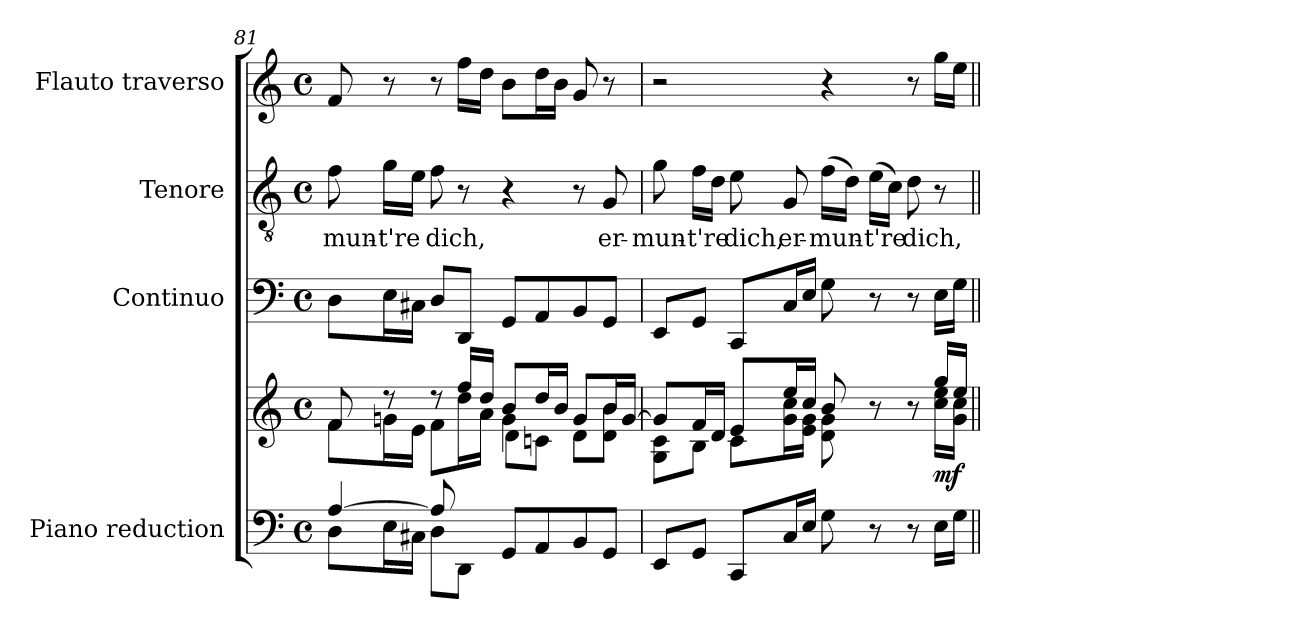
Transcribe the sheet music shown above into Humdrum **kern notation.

**kern	**kern	**dynam	**kern	**kern	**text	**kern
*part4	*part4	*part4	*part3	*part2	*part2	*part1
*staff5	*staff4	*staff4/5	*staff3	*staff2	*staff2	*staff1
*I"Piano reduction	*	*	*I"Continuo	*I"Tenore	*	*I"Flauto traverso
*I'Pno	*	*	*	*	*	*I'Fl
!!LO:LB:g=z
*clefF4	*clefG2	*	*clefF4	*clefGv2	*	*clefG2
*k[]	*k[]	*	*k[]	*k[]	*	*k[]
*M4/4	*M4/4	*	*M4/4	*M4/4	*	*M4/4
*met(c)	*met(c)	*	*met(c)	*met(c)	*	*met(c)
=81	=81	=81	=81	=81	=81	=81
*^	*^	*	*	*	*	*
*	*	*	*^	*	*	*	*	*
!	!	!	!	!	!	!	!	!LO:LY:b	!
[4A/	8D\L	8f/	8f\L	4.ryy	.	8D\L	8f\	-mun-	8f/
!	!	!	!	!	!	!	!	!LO:LY:b	!
.	16E\L	8r	16gn\L	.	.	16E\L	16g\LL	-t're	8r
.	16C#X\JJ	.	16e\JJ	.	.	16C#X\JJ	16e\JJ	.	.
!	!	!	!	!	!	!	!	!LO:LY:b	!
8A/L]	8D\L	8r	8f\L	.	.	8D/L	8f\	dich,	8r
4.ryy	8DD\J	16ff/LL	16dd\L	16a\L	.	8DD/J	8r	.	16ff\LL
.	.	16dd/JJ	16a\JJ	16f\JJ	.	.	.	.	16dd\JJ
.	8GG/L	8b/L	4g\	8d\L	.	8GG/L	4r	.	8b\L
.	8AA/	16dd/L	.	8cn\J	.	8AA/	.	.	16dd\L
.	.	16b/JJ	.	.	.	.	.	.	16b\JJ
4ryy	8BB/	8g/L	8d\L	4ryy	.	8BB/	8r	.	8g/
!	!	!	!	!	!	!	!	!LO:LY:b	!
.	8GG/J	16b/L	8d\ 8b\J	.	.	8GG/J	8G/	er-	8r
.	.	[16g/JJ	.	.	.	.	.	.	.
*v	*v	*	*	*	*	*	*	*	*
*	*	*v	*v	*	*	*	*	*
=82	=82	=82	=82	=82	=82	=82	=82
!	!	!	!	!	!	!LO:LY:b	!
8EE/L	8g/L]	8G\ 8c\L	.	8EE/L	8g\	-mun-	2r
!	!	!	!	!	!	!LO:LY:b	!
8GG/J	16f/L	8B\J	.	8GG/J	16f\LL	-t're	.
.	16d/JJ	.	.	.	16d\JJ	.	.
!	!	!	!	!	!	!LO:LY:b	!
8CC/L	8e/L	8c\L	.	8CC/L	8e\	dich,	.
!	!	!	!	!	!	!LO:LY:b	!
16C/L	16ee/L	16g\ 16cc\L	.	16C/L	8G/	er-	.
16E/JJ	16cc/JJ	16e\ 16g\JJ	.	16E/JJ	.	.	.
!	!	!	!	!	!	!LO:LY:b	!
8G\	8b/	8d\ 8g\	.	8G\	(16f\LL	-mun-	4r
.	.	.	.	.	16d\JJ)	.	.
!	!	!	!	!	!	!LO:LY:b	!
8r	8r	8ryy	.	8r	(16e\LL	-t're	.
.	.	.	.	.	16c\JJ)	.	.
!	!	!	!	!	!	!LO:LY:b	!
8r	8r	8ryy	.	8r	8d\	dich,	8r
!	!	!	!LO:DY:b	!	!	!	!
16E\LL	16gg/LL	16cc\ 16ee\LL	mf	16E\LL	8r	.	16gg\LL
16G\JJ	16ee/JJ	16g\ 16cc\JJ	.	16G\JJ	.	.	16ee\JJ
*	*v	*v	*	*	*	*	*
=||	=||	=||	=||	=||	=||	=||
*-	*-	*-	*-	*-	*-	*-
